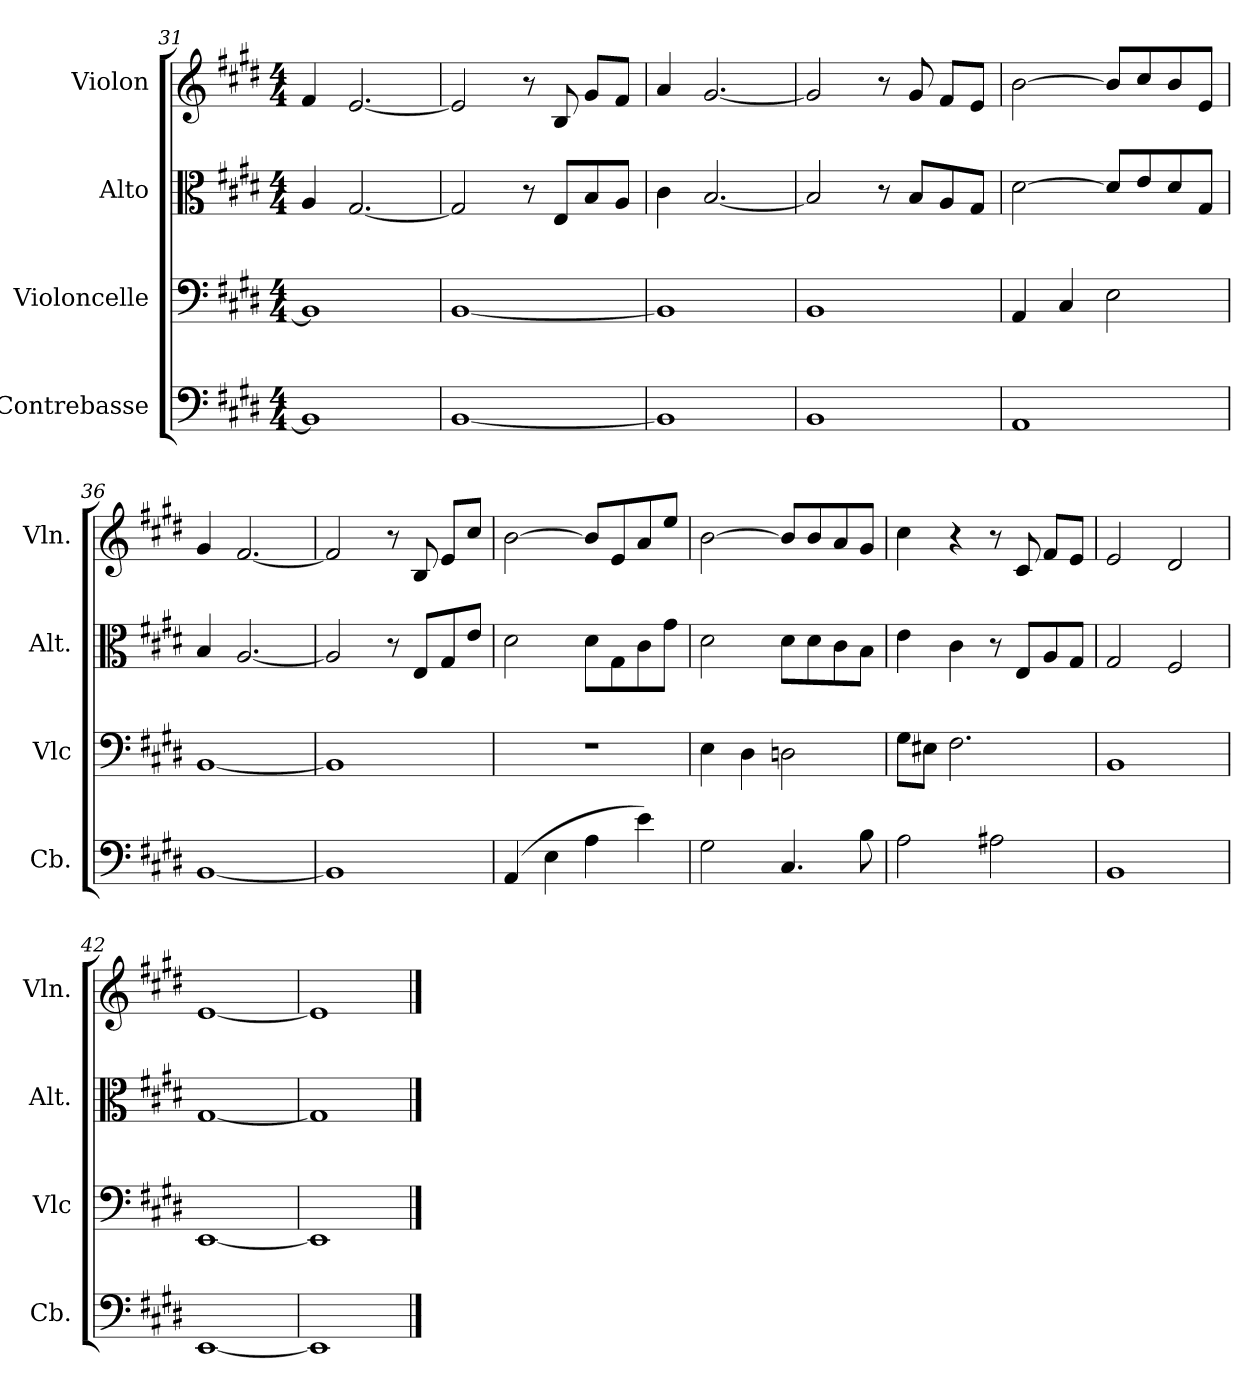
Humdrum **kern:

**kern	**kern	**kern	**kern
*part4	*part3	*part2	*part1
*staff4	*staff3	*staff2	*staff1
*I"Contrebasse	*I"Violoncelle	*I"Alto	*I"Violon
*I'Cb.	*I'Vlc	*I'Alt.	*I'Vln.
*clefF4	*clefF4	*clefC3	*clefG2
*ITrd7c12	*	*	*
*k[f#c#g#d#]	*k[f#c#g#d#]	*k[f#c#g#d#]	*k[f#c#g#d#]
*M4/4	*M4/4	*M4/4	*M4/4
=31	=31	=31	=31
1BBB]	1BB]	4A/	4f#/
.	.	[2.G#/	[2.e/
=32	=32	=32	=32
[1BBB	[1BB	2G#/]	2e/]
.	.	8r	8r
.	.	8E/L	8B/
.	.	8B/	8g#/L
.	.	8A/J	8f#/J
=33	=33	=33	=33
1BBB]	1BB]	4c#\	4a/
.	.	[2.B/	[2.g#/
=34	=34	=34	=34
1BBB	1BB	2B/]	2g#/]
.	.	8r	8r
.	.	8B/L	8g#/
.	.	8A/	8f#/L
.	.	8G#/J	8e/J
=35	=35	=35	=35
1AAA	4AA/	[2d#\	[2b\
.	4C#/	.	.
.	2E\	8d#/L]	8b/L]
.	.	8e/	8cc#/
.	.	8d#/	8b/
.	.	8G#/J	8e/J
=36	=36	=36	=36
[1BBB	[1BB	4B/	4g#/
.	.	[2.A/	[2.f#/
!!LO:LB:g=z
=37	=37	=37	=37
1BBB]	1BB]	2A/]	2f#/]
.	.	8r	8r
.	.	8E/L	8B/
.	.	8G#/	8e/L
.	.	8e/J	8cc#/J
=38	=38	=38	=38
(4AAA/	1r	2d#\	[2b\
4EE\	.	.	.
4AA\	.	8d#\L	8b/L]
.	.	8G#\	8e/
4E\)	.	8c#\	8a/
.	.	8g#\J	8ee/J
=39	=39	=39	=39
2GG#\	4E\	2d#\	[2b\
.	4D#\	.	.
4.CC#/	2Dn\	8d#\L	8b/L]
.	.	8d#\	8b/
.	.	8c#\	8a/
8BB\	.	8B\J	8g#/J
=40	=40	=40	=40
2AA\	8G#\L	4e\	4cc#\
.	8E#X\J	.	.
.	2.F#\	4c#\	4r
2AA#X\	.	8r	8r
.	.	8E/L	8c#/
.	.	8A/	8f#/L
.	.	8G#/J	8e/J
=41	=41	=41	=41
1BBB	1BB	2G#/	2e/
.	.	2F#/	2d#/
=42	=42	=42	=42
[1EEE	[1EE	[1G#	[1e
=43	=43	=43	=43
1EEE]	1EE]	1G#]	1e]
==	==	==	==
*-	*-	*-	*-
